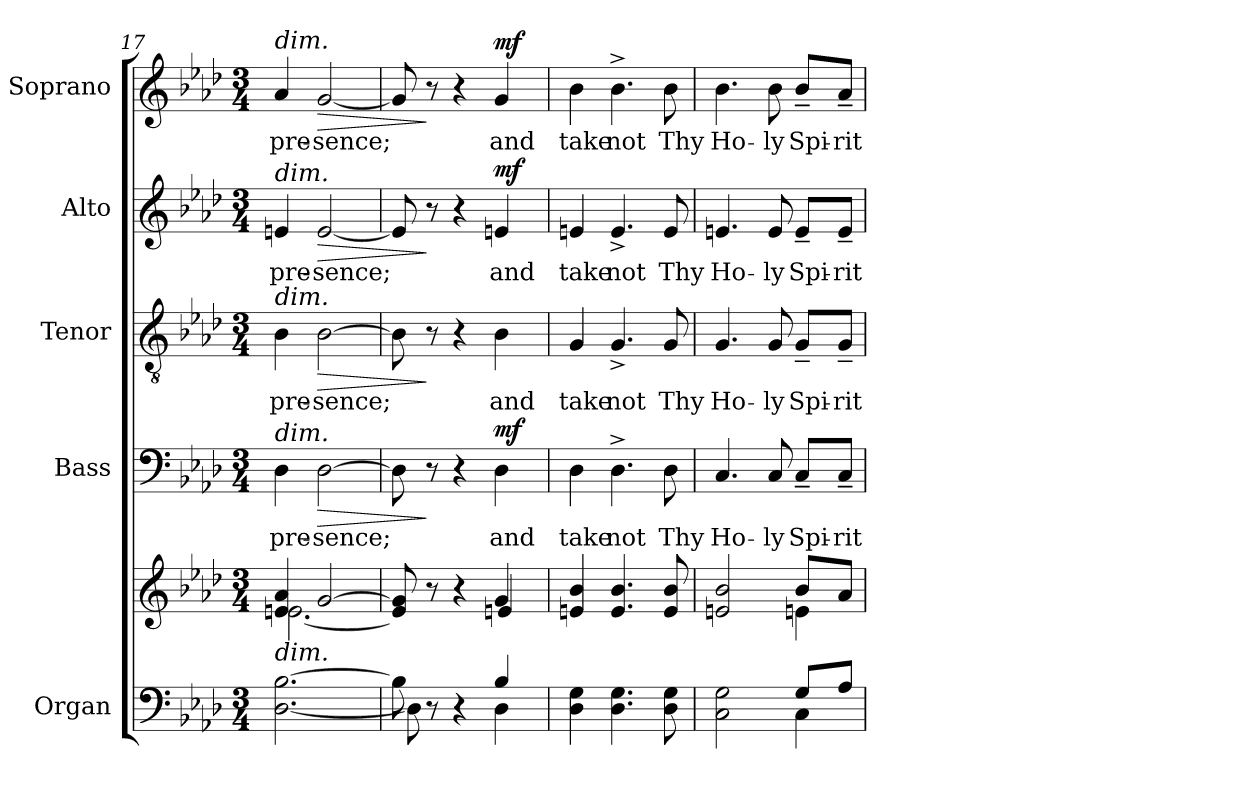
**kern	**kern	**kern	**text	**dynam	**kern	**text	**dynam	**kern	**text	**dynam	**kern	**text	**dynam
*part5	*part5	*part4	*part4	*part4	*part3	*part3	*part3	*part2	*part2	*part2	*part1	*part1	*part1
*staff6	*staff5	*staff4	*staff4	*staff4	*staff3	*staff3	*staff3	*staff2	*staff2	*staff2	*staff1	*staff1	*staff1
*I"Organ	*	*I"Bass	*	*	*I"Tenor	*	*	*I"Alto	*	*	*I"Soprano	*	*
*I'Org.	*	*I'B.	*	*	*I'T.	*	*	*I'A.	*	*	*I'S.	*	*
*clefF4	*clefG2	*clefF4	*	*	*clefGv2	*	*	*clefG2	*	*	*clefG2	*	*
*	*	*	*	*	*ITrd7c12	*	*	*	*	*	*	*	*
*k[b-e-a-d-]	*k[b-e-a-d-]	*k[b-e-a-d-]	*	*	*k[b-e-a-d-]	*	*	*k[b-e-a-d-]	*	*	*k[b-e-a-d-]	*	*
*A-:	*A-:	*A-:	*	*	*A-:	*	*	*A-:	*	*	*A-:	*	*
*M3/4	*M3/4	*M3/4	*	*	*M3/4	*	*	*M3/4	*	*	*M3/4	*	*
=17	=17	=17	=17	=17	=17	=17	=17	=17	=17	=17	=17	=17	=17
*	*^	*	*	*	*	*	*	*	*	*	*	*	*
!	!	!	!	!LO:LY:b:color=#000000	!	!	!	!	!	!	!	!	!	!
!	!	!	!	!	!	!	!LO:LY:b:color=#000000	!	!	!	!	!	!	!
!	!	!	!	!	!	!	!	!	!	!LO:LY:b:color=#000000	!	!	!	!
!	!	!	!	!	!	!	!	!	!	!	!	!LO:TX:a:i:t=dim.	!	!
!	!	!	!	!	!	!	!	!	!LO:TX:a:i:t=dim.	!	!	!	!	!
!	!	!	!	!	!	!LO:TX:a:i:t=dim.	!	!	!	!	!	!	!	!
!	!	!	!LO:TX:a:i:t=dim.	!	!	!	!	!	!	!	!	!	!	!
!	!LO:TX:b:i:t=dim.	!	!	!	!	!	!	!	!	!	!	!	!	!
!	!	!	!	!	!	!	!	!	!	!	!	!	!LO:LY:b:color=#000000	!
[<2.D-i\ [>2.B-i	4eni/ 4a-i	[<2.ei\	4D-i\	pre-	.	4BB-i\	pre-	.	4eni/	pre-	.	4a-i/	pre-	.
!	!	!	!	!LO:LY:b:color=#000000	!LO:HP:b	!	!	!	!	!	!	!	!	!
!	!	!	!	!	!	!	!LO:LY:b:color=#000000	!LO:HP:b	!	!	!	!	!	!
!	!	!	!	!	!	!	!	!	!	!LO:LY:b:color=#000000	!LO:HP:b	!	!	!
!	!	!	!	!	!	!	!	!	!	!	!	!	!LO:LY:b:color=#000000	!LO:HP:b
.	[>2gi/	.	[>2D-i\	-sence;	>	[>2BB-i\	-sence;	>	[<2ei/	-sence;	>	[<2gi/	-sence;	>
=18	=18	=18	=18	=18	=18	=18	=18	=18	=18	=18	=18	=18	=18	=18
*^	*	*	*	*	*	*	*	*	*	*	*	*	*	*
*	*^	*	*	*	*	*	*	*	*	*	*	*	*	*	*
8B-i\]	2ryy	8D-i\]	8ei/] 8gi]	2ryy	8D-i\]	.	.	8BB-i\]	.	.	8ei/]	.	.	8gi/]	.	.
8r	.	2ryy	8r	.	8r	.	]	8r	.	]	8r	.	]	8r	.	]
4r	.	.	4r	.	4r	.	.	4r	.	.	4r	.	.	4r	.	.
!	!	!	!	!	!	!LO:LY:b:color=#000000	!	!	!	!	!	!	!	!	!	!
!	!	!	!	!	!	!	!	!	!LO:LY:b:color=#000000	!	!	!	!	!	!	!
!	!	!	!	!	!	!	!	!	!	!	!	!LO:LY:b:color=#000000	!	!	!	!
!	!	!	!	!	!	!	!	!	!	!	!	!	!	!	!LO:LY:b:color=#000000	!
4B-i/	4D-i\	.	4gi/	4eni/	4D-i\	and	mf	4BB-i\	and	.	4eni/	and	mf	4gi/	and	mf
.	.	8ryy	.	.	.	.	.	.	.	.	.	.	.	.	.	.
*v	*v	*v	*	*	*	*	*	*	*	*	*	*	*	*	*	*
*	*v	*v	*	*	*	*	*	*	*	*	*	*	*	*
=19	=19	=19	=19	=19	=19	=19	=19	=19	=19	=19	=19	=19	=19
*^	*	*	*	*	*	*	*	*	*	*	*	*	*
*	*^	*	*	*	*	*	*	*	*	*	*	*	*	*
!	!	!	!	!	!LO:LY:b:color=#000000	!	!	!	!	!	!	!	!	!	!
*v	*v	*v	*	*	*	*	*	*	*	*	*	*	*	*	*
*^	*	*	*	*	*	*	*	*	*	*	*	*	*
*	*^	*	*	*	*	*	*	*	*	*	*	*	*	*
!	!	!	!	!	!	!	!	!LO:LY:b:color=#000000	!	!	!	!	!	!	!
*v	*v	*v	*	*	*	*	*	*	*	*	*	*	*	*	*
*^	*	*	*	*	*	*	*	*	*	*	*	*	*
*	*^	*	*	*	*	*	*	*	*	*	*	*	*	*
!	!	!	!	!	!	!	!	!	!	!	!LO:LY:b:color=#000000	!	!	!	!
*v	*v	*v	*	*	*	*	*	*	*	*	*	*	*	*	*
*^	*	*	*	*	*	*	*	*	*	*	*	*	*
*	*^	*	*	*	*	*	*	*	*	*	*	*	*	*
!	!	!	!	!	!	!	!	!	!	!	!	!	!	!LO:LY:b:color=#000000	!
*v	*v	*v	*	*	*	*	*	*	*	*	*	*	*	*	*
4D-i\ 4Gi	4eni/ 4b-i	4D-i\	take	.	4GGi/	take	.	4eni/	take	.	4b-i\	take	.
!	!	!	!LO:LY:b:color=#000000	!	!	!	!	!	!	!	!	!	!
!	!	!	!	!	!	!LO:LY:b:color=#000000	!	!	!	!	!	!	!
!	!	!	!	!	!	!	!	!	!LO:LY:b:color=#000000	!	!	!	!
!	!	!	!	!	!	!	!	!	!	!	!	!LO:LY:b:color=#000000	!
4.D-i\ 4.Gi	4.ei/ 4.b-i	4.D-^i\	not	.	4.GG^i/	not	.	4.e^i/	not	.	4.b-^i\	not	.
!	!	!	!LO:LY:b:color=#000000	!	!	!	!	!	!	!	!	!	!
!	!	!	!	!	!	!LO:LY:b:color=#000000	!	!	!	!	!	!	!
!	!	!	!	!	!	!	!	!	!LO:LY:b:color=#000000	!	!	!	!
!	!	!	!	!	!	!	!	!	!	!	!	!LO:LY:b:color=#000000	!
8D-i\ 8Gi	8ei/ 8b-i	8D-i\	Thy	.	8GGi/	Thy	.	8ei/	Thy	.	8b-i\	Thy	.
=20	=20	=20	=20	=20	=20	=20	=20	=20	=20	=20	=20	=20	=20
*^	*^	*	*	*	*	*	*	*	*	*	*	*	*
!	!	!	!	!	!LO:LY:b:color=#000000	!	!	!	!	!	!	!	!	!	!
!	!	!	!	!	!	!	!	!LO:LY:b:color=#000000	!	!	!	!	!	!	!
!	!	!	!	!	!	!	!	!	!	!	!LO:LY:b:color=#000000	!	!	!	!
!	!	!	!	!	!	!	!	!	!	!	!	!	!	!LO:LY:b:color=#000000	!
2Ci\ 2Gi	2ryy	2eni/ 2b-i	2ryy	4.Ci/	Ho-	.	4.GGi/	Ho-	.	4.eni/	Ho-	.	4.b-i\	Ho-	.
!	!	!	!	!	!LO:LY:b:color=#000000	!	!	!	!	!	!	!	!	!	!
!	!	!	!	!	!	!	!	!LO:LY:b:color=#000000	!	!	!	!	!	!	!
!	!	!	!	!	!	!	!	!	!	!	!LO:LY:b:color=#000000	!	!	!	!
!	!	!	!	!	!	!	!	!	!	!	!	!	!	!LO:LY:b:color=#000000	!
.	.	.	.	8Ci/	-ly	.	8GGi/	-ly	.	8ei/	-ly	.	8b-i\	-ly	.
!	!	!	!	!	!LO:LY:b:color=#000000	!	!	!	!	!	!	!	!	!	!
!	!	!	!	!	!	!	!	!LO:LY:b:color=#000000	!	!	!	!	!	!	!
!	!	!	!	!	!	!	!	!	!	!	!LO:LY:b:color=#000000	!	!	!	!
!	!	!	!	!	!	!	!	!	!	!	!	!	!	!LO:LY:b:color=#000000	!
8Gi/L	4Ci\	8b-i/L	4eni\	8C~i/L	Spi-	.	8GG~i/L	Spi-	.	8e~i/L	Spi-	.	8b-~i/L	Spi-	.
!	!	!	!	!	!LO:LY:b:color=#000000	!	!	!	!	!	!	!	!	!	!
!	!	!	!	!	!	!	!	!LO:LY:b:color=#000000	!	!	!	!	!	!	!
!	!	!	!	!	!	!	!	!	!	!	!LO:LY:b:color=#000000	!	!	!	!
!	!	!	!	!	!	!	!	!	!	!	!	!	!	!LO:LY:b:color=#000000	!
8A-i/J	.	8a-i/J	.	8C~i/J	-rit	.	8GG~i/J	-rit	.	8e~i/J	-rit	.	8a-~i/J	-rit	.
*v	*v	*	*	*	*	*	*	*	*	*	*	*	*	*	*
*	*v	*v	*	*	*	*	*	*	*	*	*	*	*	*
=	=	=	=	=	=	=	=	=	=	=	=	=	=
*-	*-	*-	*-	*-	*-	*-	*-	*-	*-	*-	*-	*-	*-
